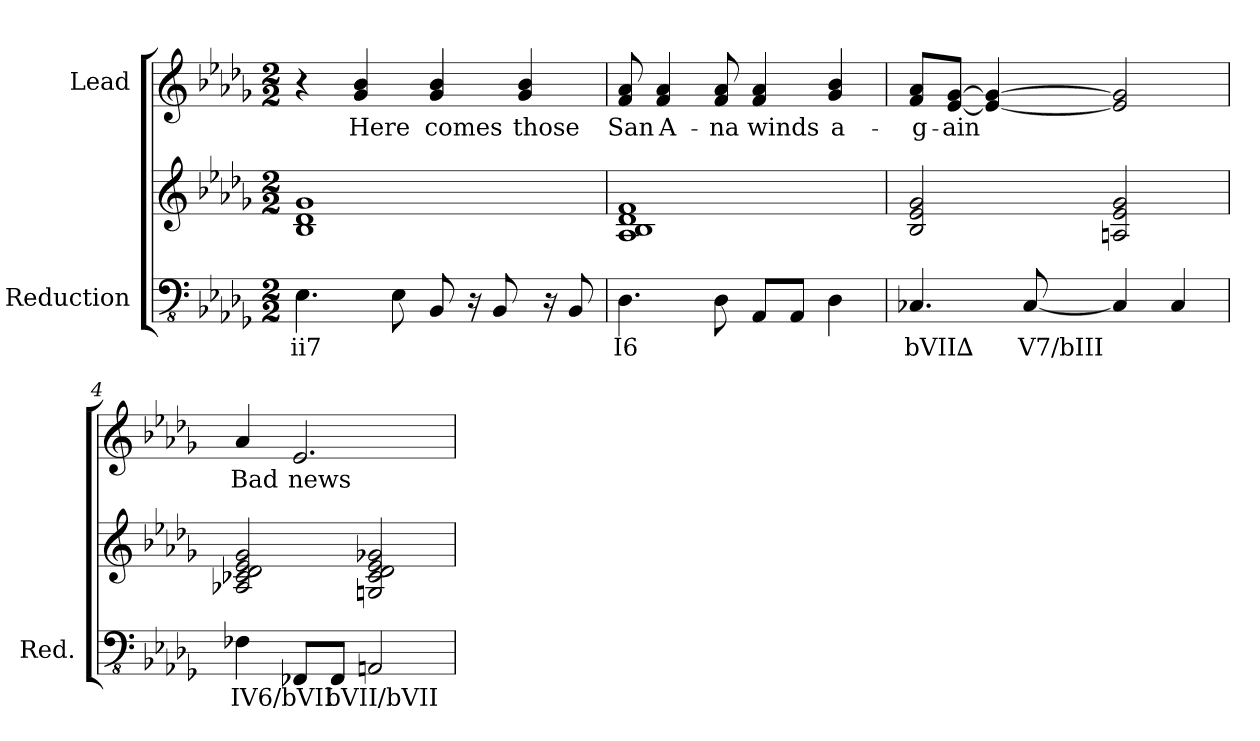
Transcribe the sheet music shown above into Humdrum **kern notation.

**kern	**text	**kern	**kern	**text
*part2	*part2	*part2	*part1	*part1
*staff3	*staff3	*staff2	*staff1	*staff1
*I"Reduction	*	*	*I"Lead	*
*I'Red.	*	*	*	*
!!LO:PB:g=z
*clefFv4	*	*clefG2	*clefG2	*
*k[b-e-a-d-g-]	*	*k[b-e-a-d-g-]	*k[b-e-a-d-g-]	*
*D-:	*	*D-:	*D-:	*
*M2/2	*	*M2/2	*M2/2	*
=1	=1	=1	=1	=1
!	!LO:LY:b:color=#000000	!	!	!
4.EE-i\	ii7	1B-i 1d-i 1g-i	4r	.
!	!	!	!	!LO:LY:b:color=#000000
.	.	.	4g-i/ 4b-i	Here
8EE-i\	.	.	.	.
!	!	!	!	!LO:LY:b:color=#000000
8BBB-i/	.	.	4g-i/ 4b-i	comes
16r	.	.	.	.
8BBB-i/	.	.	.	.
!	!	!	!	!LO:LY:b:color=#000000
.	.	.	4g-i/ 4b-i	those
16r	.	.	.	.
8BBB-i/	.	.	.	.
=2	=2	=2	=2	=2
!	!LO:LY:b:color=#000000	!	!	!
!	!	!	!	!LO:LY:b:color=#000000
4.DD-i\	I6	1A-i 1B-i 1d-i 1fi	8fi/ 8a-i	San
!	!	!	!	!LO:LY:b:color=#000000
.	.	.	4fi/ 4a-i	A-
!	!	!	!	!LO:LY:b:color=#000000
8DD-i\	.	.	8fi/ 8a-i	-na
!	!	!	!	!LO:LY:b:color=#000000
8AAA-i/L	.	.	4fi/ 4a-i	winds
8AAA-i/J	.	.	.	.
!	!	!	!	!LO:LY:b:color=#000000
4DD-i\	.	.	4g-i/ 4b-i	a-
=3	=3	=3	=3	=3
!	!LO:LY:b:color=#000000	!	!	!
!	!	!	!	!LO:LY:b:color=#000000
4.CC-Xi/	bVII∆	2B-i/ 2e-i 2g-i	8fi/ 8a-iL	-g-
!	!	!	!	!LO:LY:b:color=#000000
.	.	.	[<8e-i/ [>8g-iJ	-ain
.	.	.	4e-i/_< 4g-i_>	.
!	!LO:LY:b:color=#000000	!	!	!
[<8CC-i/	V7/bIII	.	.	.
4CC-i/]	.	2Ani/ 2e-i 2g-i	2e-i/] 2g-i]	.
4CC-i/	.	.	.	.
=4	=4	=4	=4	=4
!	!LO:LY:b:color=#000000	!	!	!
!	!	!	!	!LO:LY:b:color=#000000
4FF-Xi\	IV6/bVII	2A-Xi/ 2c-Xi 2d-i 2e-i 2g-i	4a-i/	Bad
!	!	!	!	!LO:LY:b:color=#000000
8FFF-Xi/L	.	.	2.e-i/	news
!	!LO:LY:b:color=#000000	!	!	!
8FFF-i/J	bVII/bVII	.	.	.
2AAAni/	.	2Gni/ 2c-i 2d-i 2e-i 2g-Xi	.	.
=	=	=	=	=
*-	*-	*-	*-	*-
